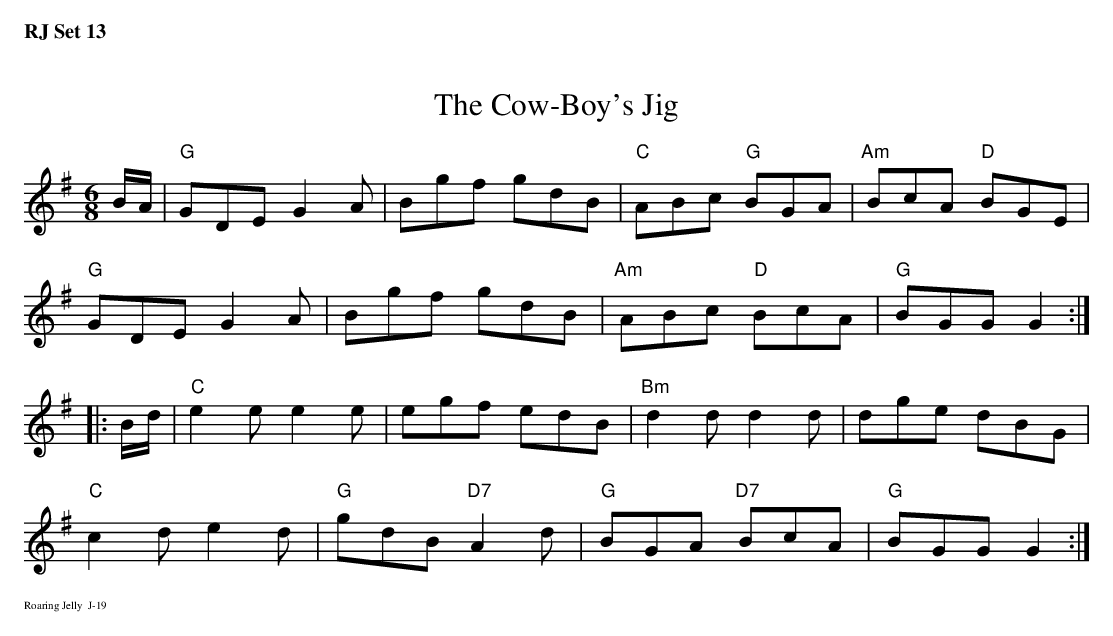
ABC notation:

X:1
T: Cow-Boy's Jig, The
M: 6/8
K: G
B/A/| "G"GDE G2 A| Bgf gdB| "C"ABc "G"BGA| "Am"BcA "D"BGE|
      "G"GDE G2 A| Bgf gdB| "Am"ABc "D"BcA| "G"BGG G2 :|
|:\
B/d/| "C"e2e e2e| egf edB| "Bm"d2d d2d| dge dBG|
      "C"c2d e2d| "G"gdB "D7"A2d| "G"BGA "D7"BcA| "G"BGG G2 :|
